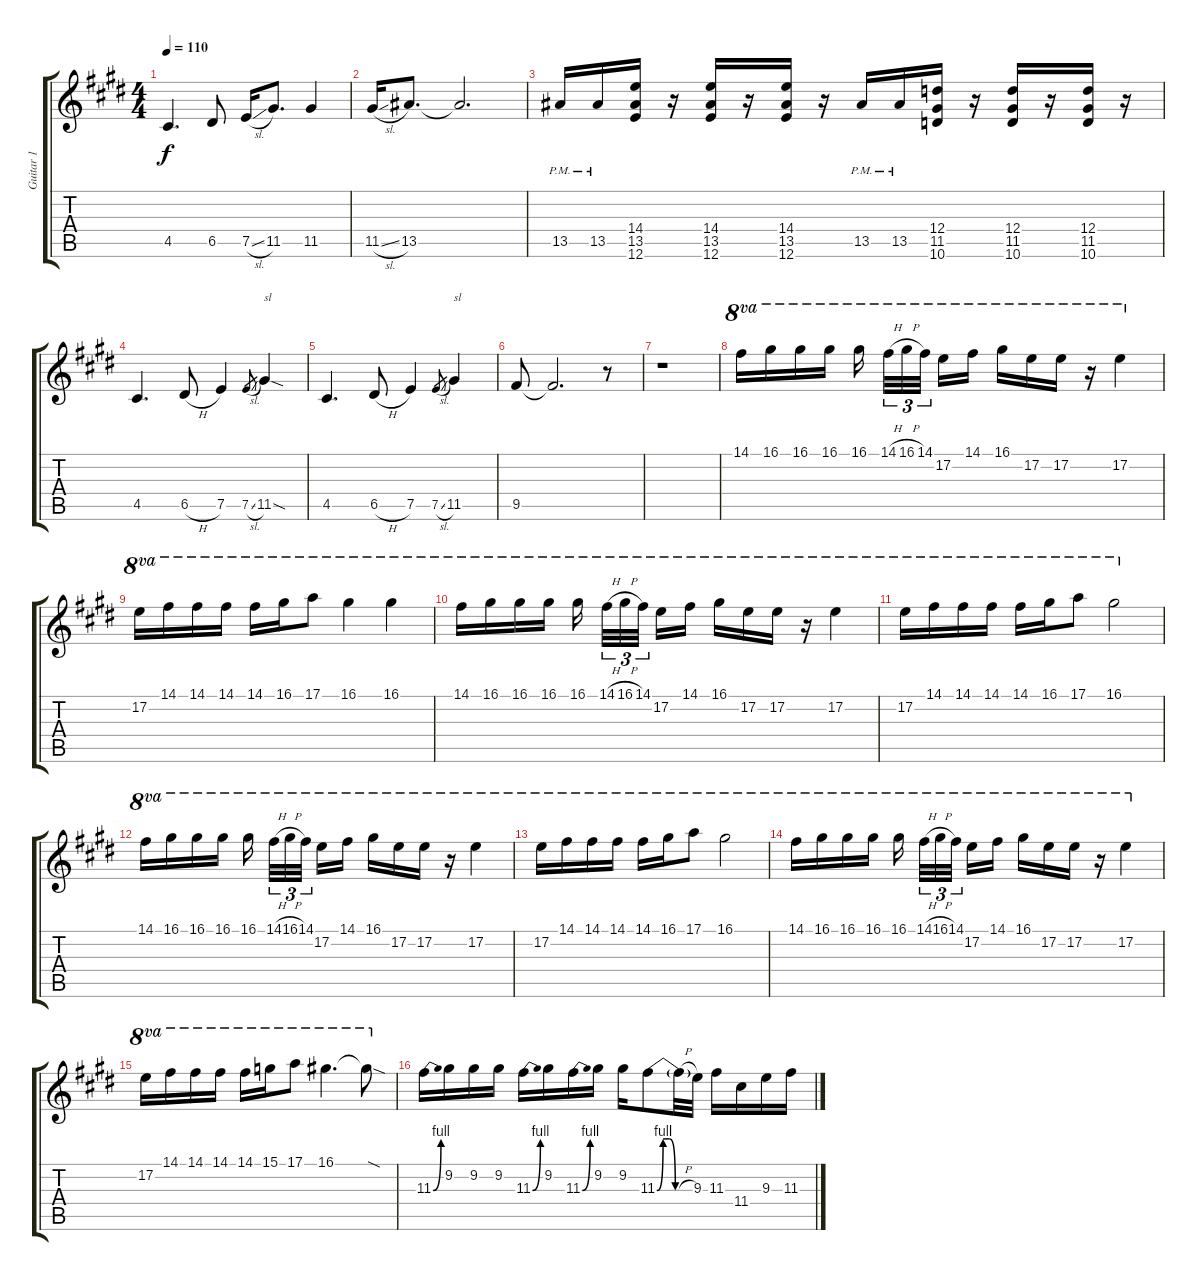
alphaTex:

\track ("Guitar 1" "Guitar 1") {instrument distortionguitar}
\staff {score tabs}
\tuning (E4 B3 G3 D3 A2 E2) {hide}
\ts (4 4)
\tempo 110
\clef g2
\ks e
4.5.4{d dy f} 6.5.8 7.5{sl}.16 11.5.8{d} 11.5.4 |
11.5{sl}.16 13.5.8{d} 13.5{t}.2{d} |
13.5{pm}.16 13.5{pm}.16 (14.4 13.5 12.6).16 r.16 (14.4 13.5 12.6).16 r.16 (14.4 13.5 12.6).16 r.16 13.5{pm}.16 13.5{pm}.16 (12.4 11.5 10.6).16 r.16 (12.4 11.5 10.6).16 r.16 (12.4 11.5 10.6).16 r.16 |
4.5.4{d} 6.5{h}.8 7.5.4 7.5{sl}.8{gr} 11.5{sod}.4{txt "sl"} |
4.5.4{d} 6.5{h}.8 7.5.4 7.5{sl}.8{gr} 11.5.4{txt "sl"} |
9.5.8 9.5{t}.2{d} r.8 |
r.1 |
14.1.16{ot 8va} 16.1.16{ot 8va} 16.1.16{ot 8va} 16.1.16{ot 8va} 16.1.16{ot 8va beam splitsecondary} 14.1{h}.32{tu (3 2) ot 8va} 16.1{h}.32{tu (3 2) ot 8va} 14.1.32{tu (3 2) ot 8va beam splitsecondary} 17.2.16{ot 8va} 14.1.16{ot 8va} 16.1.16{ot 8va} 17.2.16{ot 8va} 17.2.16{ot 8va} r.16{ot 8va} 17.2.4{ot 8va} |
17.2.16{ot 8va} 14.1.16{ot 8va} 14.1.16{ot 8va} 14.1.16{ot 8va} 14.1.16{ot 8va} 16.1.16{ot 8va} 17.1.8{ot 8va} 16.1.4{ot 8va} 16.1.4{ot 8va} |
14.1.16{ot 8va} 16.1.16{ot 8va} 16.1.16{ot 8va} 16.1.16{ot 8va} 16.1.16{ot 8va beam splitsecondary} 14.1{h}.32{tu (3 2) ot 8va} 16.1{h}.32{tu (3 2) ot 8va} 14.1.32{tu (3 2) ot 8va beam splitsecondary} 17.2.16{ot 8va} 14.1.16{ot 8va} 16.1.16{ot 8va} 17.2.16{ot 8va} 17.2.16{ot 8va} r.16{ot 8va} 17.2.4{ot 8va} |
17.2.16{ot 8va} 14.1.16{ot 8va} 14.1.16{ot 8va} 14.1.16{ot 8va} 14.1.16{ot 8va} 16.1.16{ot 8va} 17.1.8{ot 8va} 16.1.2{ot 8va} |
14.1.16{ot 8va} 16.1.16{ot 8va} 16.1.16{ot 8va} 16.1.16{ot 8va} 16.1.16{ot 8va beam splitsecondary} 14.1{h}.32{tu (3 2) ot 8va} 16.1{h}.32{tu (3 2) ot 8va} 14.1.32{tu (3 2) ot 8va beam splitsecondary} 17.2.16{ot 8va} 14.1.16{ot 8va} 16.1.16{ot 8va} 17.2.16{ot 8va} 17.2.16{ot 8va} r.16{ot 8va} 17.2.4{ot 8va} |
17.2.16{ot 8va} 14.1.16{ot 8va} 14.1.16{ot 8va} 14.1.16{ot 8va} 14.1.16{ot 8va} 16.1.16{ot 8va} 17.1.8{ot 8va} 16.1.2{ot 8va} |
14.1.16{ot 8va} 16.1.16{ot 8va} 16.1.16{ot 8va} 16.1.16{ot 8va} 16.1.16{ot 8va beam splitsecondary} 14.1{h}.32{tu (3 2) ot 8va} 16.1{h}.32{tu (3 2) ot 8va} 14.1.32{tu (3 2) ot 8va beam splitsecondary} 17.2.16{ot 8va} 14.1.16{ot 8va} 16.1.16{ot 8va} 17.2.16{ot 8va} 17.2.16{ot 8va} r.16{ot 8va} 17.2.4{ot 8va} |
17.2.16{ot 8va} 14.1.16{ot 8va} 14.1.16{ot 8va} 14.1.16{ot 8va} 14.1.16{ot 8va} 15.1.16{ot 8va} 17.1.8{ot 8va} 16.1.4{d ot 8va} 16.1{sod t}.8{ot 8va} |
11.3{be (bend 0 0 60 4)}.16 9.2.16 9.2.16 9.2.16 11.3{be (bend 0 0 60 4)}.16 9.2.16 11.3{be (bend 0 0 60 4)}.16 9.2.16 9.2.16 11.3{be (custom 0 0 10 4 20 4 30 0 60 0)}.8 11.3{h t}.32 9.3.32 11.3.16 11.4.16 9.3.16 11.3.16
